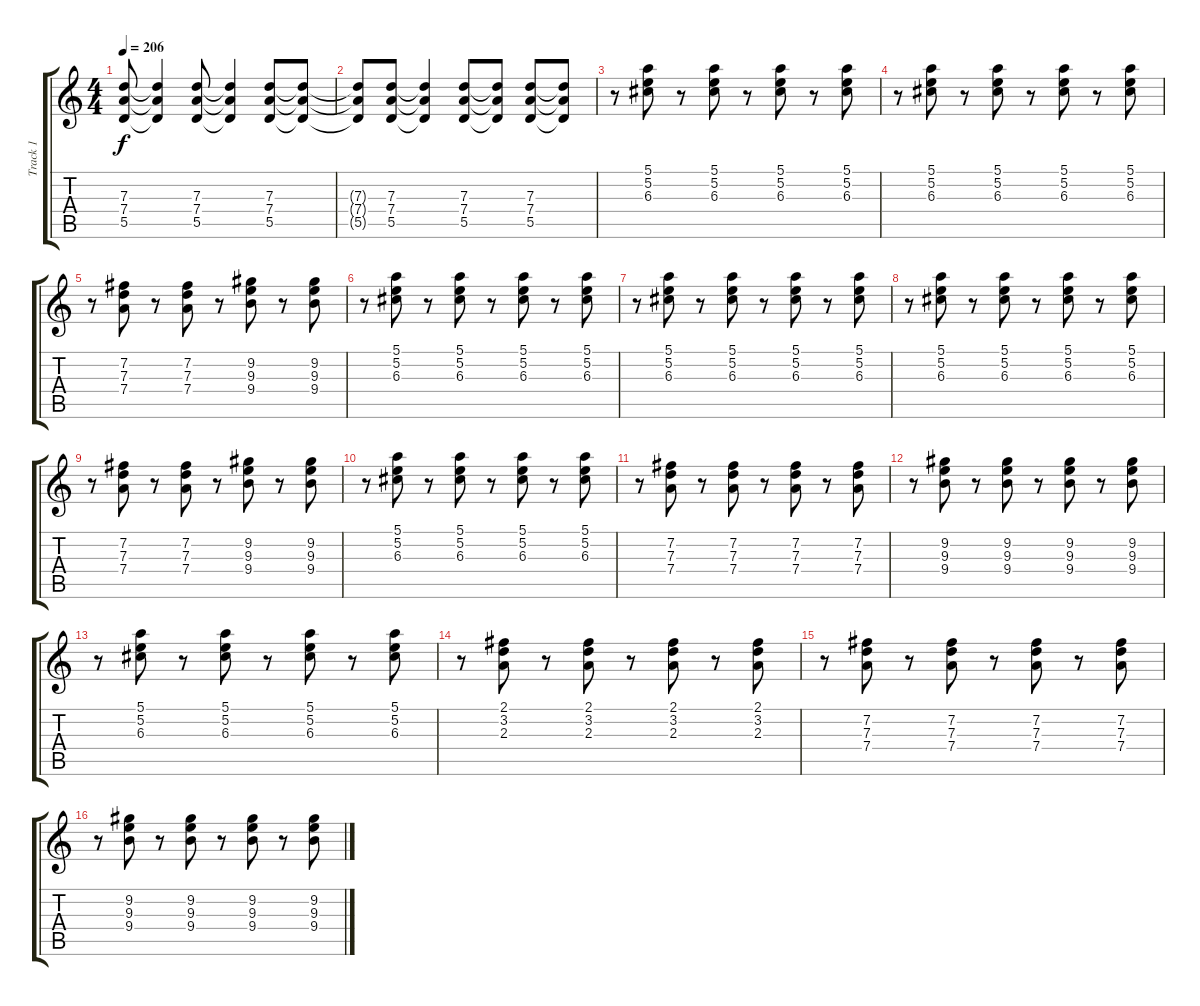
\track ("Track 1" "Track 1") {instrument distortionguitar}
\staff {score tabs}
\tuning (E4 B3 G3 D3 A2 E2) {hide}
\ts (4 4)
\tempo 206
\clef g2
\ks c
(7.3 7.4 5.5).8{dy f} (7.3{t} 7.4{t} 5.5{t}).4 (7.3 7.4 5.5).8 (7.3{t} 7.4{t} 5.5{t}).4 (7.3 7.4 5.5).8 (7.3{t} 7.4{t} 5.5{t}).8 |
(7.3{t} 7.4{t} 5.5{t}).8 (7.3 7.4 5.5).8 (7.3{t} 7.4{t} 5.5{t}).4 (7.3 7.4 5.5).8 (7.3{t} 7.4{t} 5.5{t}).8 (7.3 7.4 5.5).8 (7.3{t} 7.4{t} 5.5{t}).8 |
r.8{instrument electricguitarjazz} (5.1 5.2 6.3).8 r.8 (5.1 5.2 6.3).8 r.8 (5.1 5.2 6.3).8 r.8 (5.1 5.2 6.3).8 |
r.8 (5.1 5.2 6.3).8 r.8 (5.1 5.2 6.3).8 r.8 (5.1 5.2 6.3).8 r.8 (5.1 5.2 6.3).8 |
r.8 (7.2 7.3 7.4).8 r.8 (7.2 7.3 7.4).8 r.8 (9.2 9.3 9.4).8 r.8 (9.2 9.3 9.4).8 |
r.8 (5.1 5.2 6.3).8 r.8 (5.1 5.2 6.3).8 r.8 (5.1 5.2 6.3).8 r.8 (5.1 5.2 6.3).8 |
r.8 (5.1 5.2 6.3).8 r.8 (5.1 5.2 6.3).8 r.8 (5.1 5.2 6.3).8 r.8 (5.1 5.2 6.3).8 |
r.8 (5.1 5.2 6.3).8 r.8 (5.1 5.2 6.3).8 r.8 (5.1 5.2 6.3).8 r.8 (5.1 5.2 6.3).8 |
r.8 (7.2 7.3 7.4).8 r.8 (7.2 7.3 7.4).8 r.8 (9.2 9.3 9.4).8 r.8 (9.2 9.3 9.4).8 |
r.8 (5.1 5.2 6.3).8 r.8 (5.1 5.2 6.3).8 r.8 (5.1 5.2 6.3).8 r.8 (5.1 5.2 6.3).8 |
r.8 (7.2 7.3 7.4).8 r.8 (7.2 7.3 7.4).8 r.8 (7.2 7.3 7.4).8 r.8 (7.2 7.3 7.4).8 |
r.8 (9.2 9.3 9.4).8 r.8 (9.2 9.3 9.4).8 r.8 (9.2 9.3 9.4).8 r.8 (9.2 9.3 9.4).8 |
r.8 (5.1 5.2 6.3).8 r.8 (5.1 5.2 6.3).8 r.8 (5.1 5.2 6.3).8 r.8 (5.1 5.2 6.3).8 |
r.8 (2.1 3.2 2.3).8 r.8 (2.1 3.2 2.3).8 r.8 (2.1 3.2 2.3).8 r.8 (2.1 3.2 2.3).8 |
r.8 (7.2 7.3 7.4).8 r.8 (7.2 7.3 7.4).8 r.8 (7.2 7.3 7.4).8 r.8 (7.2 7.3 7.4).8 |
r.8 (9.2 9.3 9.4).8 r.8 (9.2 9.3 9.4).8 r.8 (9.2 9.3 9.4).8 r.8 (9.2 9.3 9.4).8
